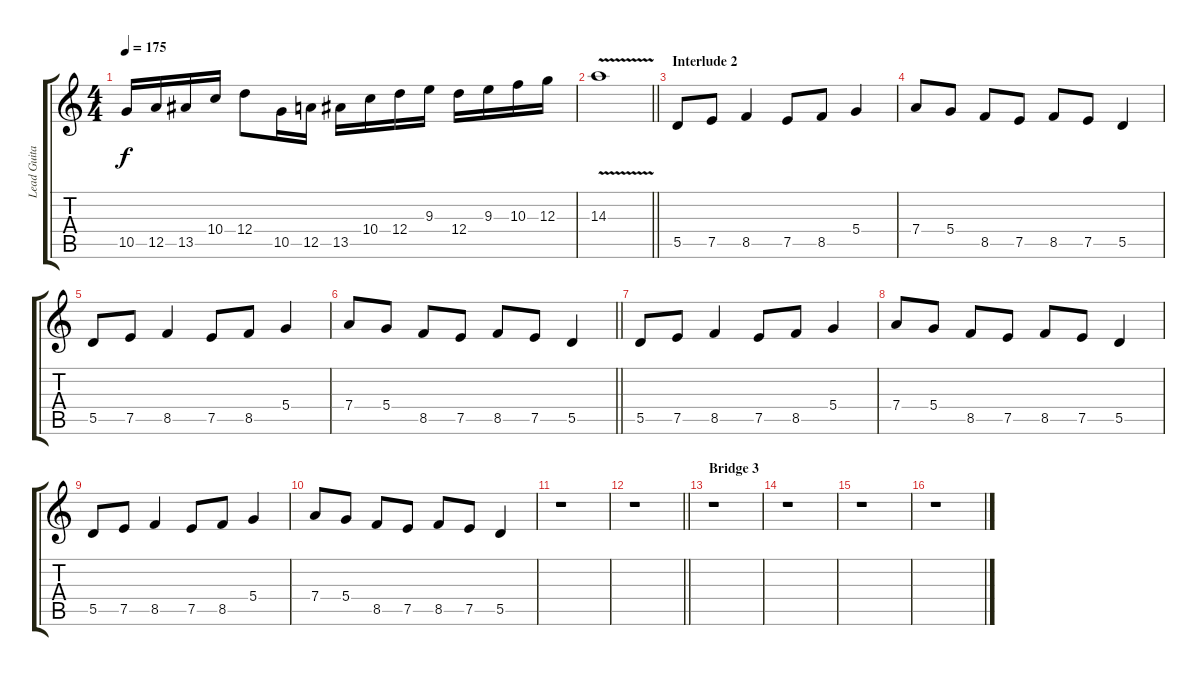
\track ("Lead Guitar 2: Manfred G. Stief" "Lead Guita") {instrument overdrivenguitar}
\staff {score tabs}
\tuning (E4 B3 G3 D3 A2 E2) {hide}
\ts (4 4)
\tempo 175
\clef g2
\ks aminor
10.5.16{dy f} 12.5.16 13.5.16 10.4.16 12.4.8 10.5.16 12.5.16 13.5.16 10.4.16 12.4.16 9.3.16 12.4.16 9.3.16 10.3.16 12.3.16 |
\barLineRight lightlight
14.3{v}.1 |
\section ("" "Interlude 2")
5.5.8 7.5.8 8.5.4 7.5.8 8.5.8 5.4.4 |
7.4.8 5.4.8 8.5.8 7.5.8 8.5.8 7.5.8 5.5.4 |
5.5.8 7.5.8 8.5.4 7.5.8 8.5.8 5.4.4 |
\barLineRight lightlight
7.4.8 5.4.8 8.5.8 7.5.8 8.5.8 7.5.8 5.5.4 |
5.5.8 7.5.8 8.5.4 7.5.8 8.5.8 5.4.4 |
7.4.8 5.4.8 8.5.8 7.5.8 8.5.8 7.5.8 5.5.4 |
5.5.8 7.5.8 8.5.4 7.5.8 8.5.8 5.4.4 |
7.4.8 5.4.8 8.5.8 7.5.8 8.5.8 7.5.8 5.5.4 |
r.1 |
\barLineRight lightlight
r.1 |
\section ("" "Bridge 3")
r.1 |
r.1 |
r.1 |
r.1
